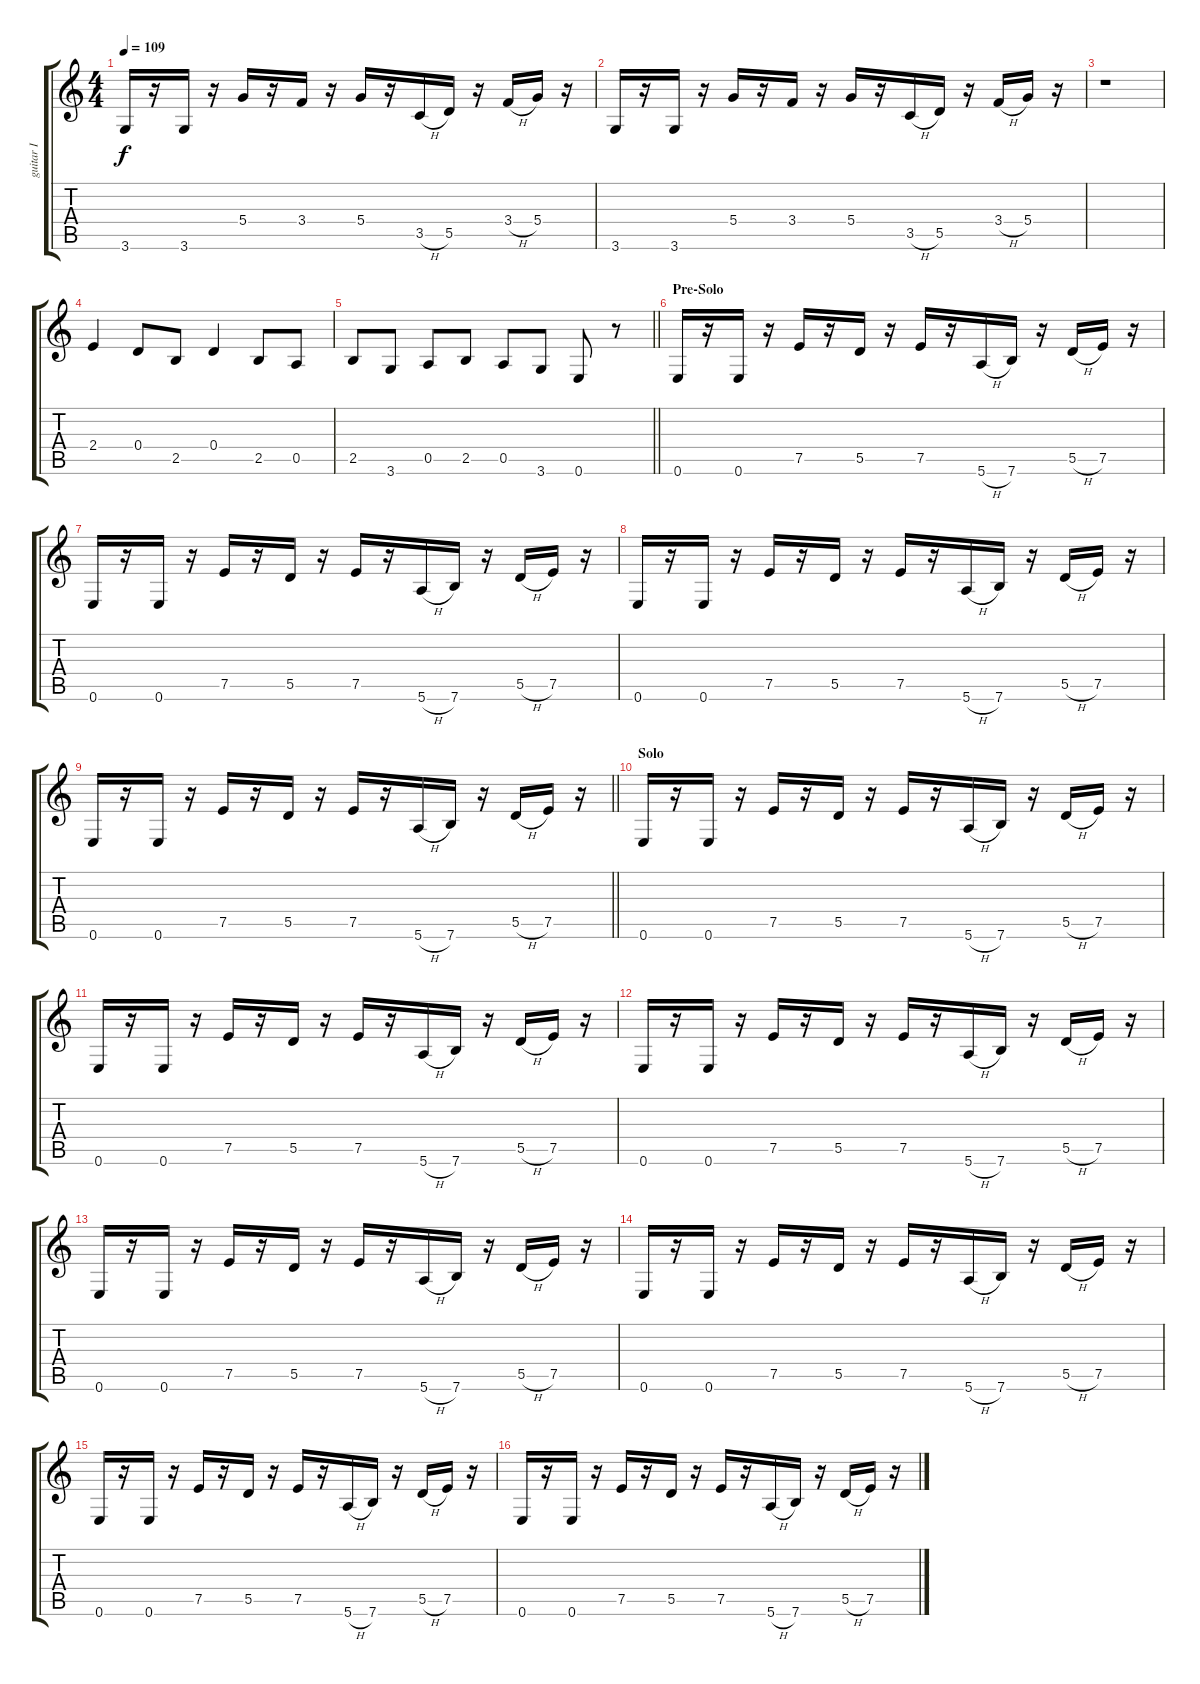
\track ("guitar I" "guitar I") {instrument overdrivenguitar}
\staff {score tabs}
\tuning (E4 B3 G3 D3 A2 E2) {hide}
\ts (4 4)
\tempo 109
\clef g2
\ks aminor
3.6.16{dy f} r.16 3.6.16 r.16 5.4.16 r.16 3.4.16 r.16 5.4.16 r.16 3.5{h}.16 5.5.16 r.16 3.4{h}.16 5.4.16 r.16 |
3.6.16 r.16 3.6.16 r.16 5.4.16 r.16 3.4.16 r.16 5.4.16 r.16 3.5{h}.16 5.5.16 r.16 3.4{h}.16 5.4.16 r.16 |
r.1 |
2.4.4 0.4.8 2.5.8 0.4.4 2.5.8 0.5.8 |
\barLineRight lightlight
2.5.8 3.6.8 0.5.8 2.5.8 0.5.8 3.6.8 0.6.8 r.8 |
\section ("" "Pre-Solo")
0.6.16 r.16 0.6.16 r.16 7.5.16 r.16 5.5.16 r.16 7.5.16 r.16 5.6{h}.16 7.6.16 r.16 5.5{h}.16 7.5.16 r.16 |
0.6.16 r.16 0.6.16 r.16 7.5.16 r.16 5.5.16 r.16 7.5.16 r.16 5.6{h}.16 7.6.16 r.16 5.5{h}.16 7.5.16 r.16 |
0.6.16 r.16 0.6.16 r.16 7.5.16 r.16 5.5.16 r.16 7.5.16 r.16 5.6{h}.16 7.6.16 r.16 5.5{h}.16 7.5.16 r.16 |
\barLineRight lightlight
0.6.16 r.16 0.6.16 r.16 7.5.16 r.16 5.5.16 r.16 7.5.16 r.16 5.6{h}.16 7.6.16 r.16 5.5{h}.16 7.5.16 r.16 |
\section ("" "Solo")
0.6.16 r.16 0.6.16 r.16 7.5.16 r.16 5.5.16 r.16 7.5.16 r.16 5.6{h}.16 7.6.16 r.16 5.5{h}.16 7.5.16 r.16 |
0.6.16 r.16 0.6.16 r.16 7.5.16 r.16 5.5.16 r.16 7.5.16 r.16 5.6{h}.16 7.6.16 r.16 5.5{h}.16 7.5.16 r.16 |
0.6.16 r.16 0.6.16 r.16 7.5.16 r.16 5.5.16 r.16 7.5.16 r.16 5.6{h}.16 7.6.16 r.16 5.5{h}.16 7.5.16 r.16 |
0.6.16 r.16 0.6.16 r.16 7.5.16 r.16 5.5.16 r.16 7.5.16 r.16 5.6{h}.16 7.6.16 r.16 5.5{h}.16 7.5.16 r.16 |
0.6.16 r.16 0.6.16 r.16 7.5.16 r.16 5.5.16 r.16 7.5.16 r.16 5.6{h}.16 7.6.16 r.16 5.5{h}.16 7.5.16 r.16 |
0.6.16 r.16 0.6.16 r.16 7.5.16 r.16 5.5.16 r.16 7.5.16 r.16 5.6{h}.16 7.6.16 r.16 5.5{h}.16 7.5.16 r.16 |
0.6.16 r.16 0.6.16 r.16 7.5.16 r.16 5.5.16 r.16 7.5.16 r.16 5.6{h}.16 7.6.16 r.16 5.5{h}.16 7.5.16 r.16
